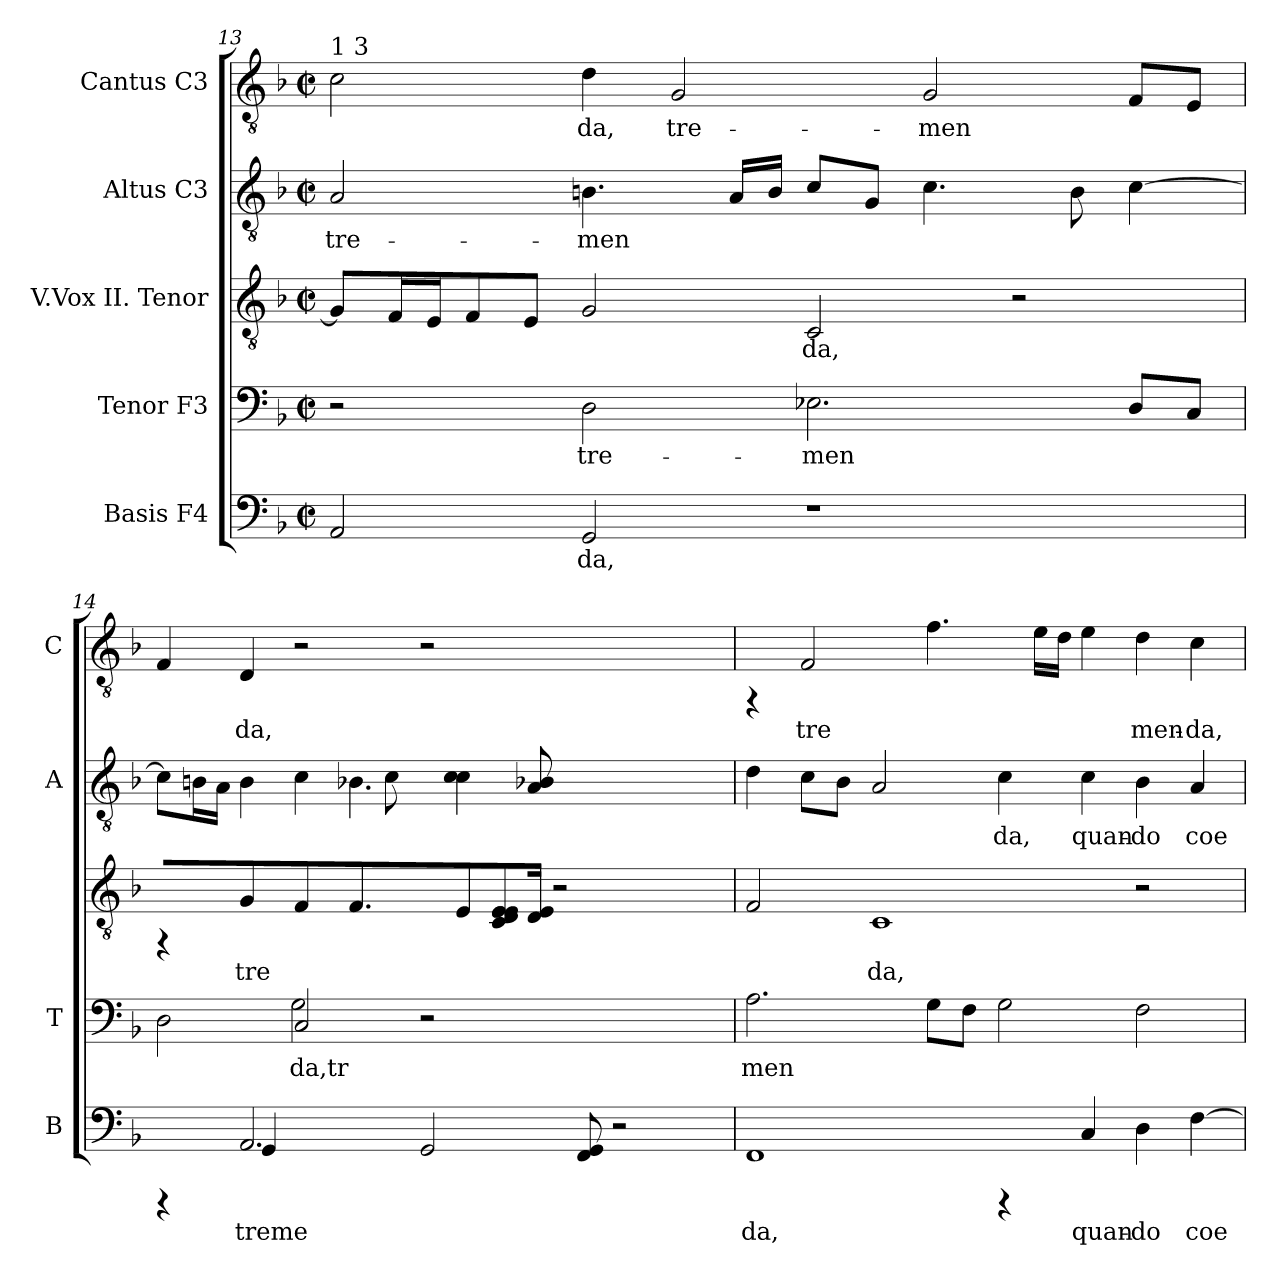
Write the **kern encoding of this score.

**kern	**text	**kern	**text	**kern	**text	**kern	**text	**kern	**text
*part5	*part5	*part4	*part4	*part3	*part3	*part2	*part2	*part1	*part1
*staff5	*staff5	*staff4	*staff4	*staff3	*staff3	*staff2	*staff2	*staff1	*staff1
*I"Basis  F4	*	*I"Tenor  F3	*	*I"V.Vox  II. Tenor	*	*I"Altus  C3	*	*I"Cantus  C3	*
*I'B	*	*I'T	*	*	*	*I'A	*	*I'C	*
!!LO:PB:g=z
*clefF4	*	*clefF4	*	*clefGv2	*	*clefGv2	*	*clefGv2	*
*k[b-]	*	*k[b-]	*	*k[b-]	*	*k[b-]	*	*k[b-]	*
*F:	*	*F:	*	*F:	*	*F:	*	*F:	*
*M2/2	*	*M2/2	*	*M2/2	*	*M2/2	*	*M2/2	*
*met(c|)	*	*met(c|)	*	*met(c|)	*	*met(c|)	*	*met(c|)	*
=13	=13	=13	=13	=13	=13	=13	=13	=13	=13
!	!	!	!	!	!	!	!	!LO:TX:a:t=1 3	!
!	!LO:LY:b:cj	!	!	!	!LO:LY:b:cj	!	!LO:LY:b:cj	!	!LO:LY:b:cj
2AA/	--	2r	.	8G/L]	--	2A/	tre-	2c\	--
!	!	!	!	!	!LO:LY:b:cj	!	!	!	!
.	.	.	.	16F/	--	.	.	.	.
!	!	!	!	!	!LO:LY:b:cj	!	!	!	!
.	.	.	.	16E/	--	.	.	.	.
!	!	!	!	!	!LO:LY:b:cj	!	!	!	!
.	.	.	.	8F/	--	.	.	.	.
!	!	!	!	!	!LO:LY:b:cj	!	!	!	!
.	.	.	.	8E/J	--	.	.	.	.
!	!LO:LY:b:cj	!	!LO:LY:b:cj	!	!LO:LY:b:cj	!	!LO:LY:b:cj	!	!LO:LY:b:cj
2GG/	-da,	2D\	tre-	2G/	--	4.Bn\	-men-	4d\	-da,
!	!	!	!	!	!	!	!	!	!LO:LY:b:cj
.	.	.	.	.	.	.	.	2G/	tre-
!	!	!	!	!	!	!	!LO:LY:b:cj	!	!
.	.	.	.	.	.	16A/L	--	.	.
!	!	!	!	!	!	!	!LO:LY:b:cj	!	!
.	.	.	.	.	.	16B/J	--	.	.
!	!	!	!LO:LY:b:cj	!	!LO:LY:b:cj	!	!LO:LY:b:cj	!	!
1r	.	2.E-X\	-men-	2C/	-da,	8c/L	--	.	.
!	!	!	!	!	!	!	!LO:LY:b:cj	!	!
.	.	.	.	.	.	8G/J	--	.	.
!	!	!	!	!	!	!	!LO:LY:b:cj	!	!LO:LY:b:cj
.	.	.	.	.	.	4.c\	--	2G/	-men-
.	.	.	.	2r	.	.	.	.	.
!	!	!	!	!	!	!	!LO:LY:b:cj	!	!
.	.	.	.	.	.	8B\	--	.	.
!	!	!	!LO:LY:b:cj	!	!	!	!LO:LY:b:cj	!	!LO:LY:b:cj
.	.	8D/L	--	.	.	[>4c\	--	8F/L	--
!	!	!	!LO:LY:b:cj	!	!	!	!	!	!LO:LY:b:cj
.	.	8C/J	--	.	.	.	.	8E/J	--
=14	=14	=14	=14	=14	=14	=14	=14	=14	=14
*^	*	*	*	*	*	*	*	*	*
!	!	!	!	!LO:LY:b:cj	!	!	!	!LO:LY:b:cj	!	!LO:LY:b:cj
*	*	*	*^	*	*	*	*^	*	*	*
4rCCC	4ryy	.	2D\	2ryy	--	4rFF	.	8c\L]	2..ryy	--	4F/	--
!	!	!	!	!	!	!	!	!	!	!LO:LY:b:cj	!	!
.	.	.	.	.	.	.	.	16Bn\	.	--	.	.
!	!	!	!	!	!	!	!	!	!	!LO:LY:b:cj	!	!
.	.	.	.	.	.	.	.	16A\J	.	--	.	.
!	!	!LO:LY:b:cj	!	!	!	!	!LO:LY:b:cj	!	!	!LO:LY:b:cj	!	!LO:LY:b:cj
2.AA/	4GG/	treme-	.	.	.	4G/	tre-	4B\	.	--	4D/	-da,
!	!	!	!	!	!LO:LY:b:cj	!	!	!	!	!	!	!
.	1ryy	.	2C/	2G\	-da,tr	4F/	.	4c\	.	.	2r	.
.	.	.	.	.	.	4.F/	.	4.B-\	.	.	.	.
!	!	!	!	!	!	!	!	!	!	!LO:LY:b:cj	!	!
.	.	.	.	.	.	.	.	.	8c\	--	.	.
2GG/	.	.	2r	2ryy	.	.	.	.	2ryy	.	2r	.
!	!	!	!	!	!	!	!LO:LY:b:cj	!	!	!	!	!
.	.	.	.	.	.	8E/L	--	4c\ 4c\	.	.	.	.
.	.	.	.	.	.	8E/ 8E/ 8D/ 8C/ 8E/J	.	.	.	.	.	.
!	!	!	!	!	!	!	!LO:LY:b:cj	!	!	!	!	!
.	.	.	.	.	.	16D/ 16E/J	--	8B-X/ 8A/	.	.	.	.
.	.	.	.	.	.	2r	.	.	.	.	.	.
!	!	!LO:LY:b:cj	!	!	!	!	!	!	!	!	!	!
8GG/ 8FF/	2ryy	--	2ryy	8ryy	.	.	.	2ryy	8ryy	.	2ryy	.
2r	.	.	.	2ryy	.	.	.	.	2ryy	.	.	.
.	.	.	.	.	.	8.ryy	.	.	.	.	.	.
.	8ryy	.	8ryy	.	.	.	.	8ryy	.	.	8ryy	.
*	*	*	*v	*v	*	*	*	*v	*v	*	*	*
=15	=15	=15	=15	=15	=15	=15	=15	=15	=15	=15
!	!	!LO:LY:b:cj	!	!LO:LY:b:cj	!	!LO:LY:b:cj	!	!LO:LY:b:cj	!	!
*v	*v	*	*	*	*	*	*	*	*	*
1FF	-da,	2.A\	men-	2F/	--	4d\	--	4rFF	.
!	!	!	!	!	!	!	!LO:LY:b:cj	!	!LO:LY:b:cj
.	.	.	.	.	.	8c\L	--	2F/	tre-
!	!	!	!	!	!	!	!LO:LY:b:cj	!	!
.	.	.	.	.	.	8B-\J	--	.	.
!	!	!	!	!	!LO:LY:b:cj	!	!LO:LY:b:cj	!	!
.	.	.	.	1C	-da,	2A/	--	.	.
!	!	!	!LO:LY:b:cj	!	!	!	!	!	!LO:LY:b:cj
.	.	8G\L	--	.	.	.	.	4.f\	--
!	!	!	!LO:LY:b:cj	!	!	!	!	!	!
.	.	8F\J	--	.	.	.	.	.	.
!	!	!	!LO:LY:b:cj	!	!	!	!LO:LY:b:cj	!	!
4rCCC	.	2G\	--	.	.	4c\	-da,	.	.
!	!	!	!	!	!	!	!	!	!LO:LY:b:cj
.	.	.	.	.	.	.	.	16e\L	--
!	!	!	!	!	!	!	!	!	!LO:LY:b:cj
.	.	.	.	.	.	.	.	16d\J	--
!	!LO:LY:b:cj	!	!	!	!	!	!LO:LY:b:cj	!	!LO:LY:b:cj
4C/	quan-	.	.	.	.	4c\	quan-	4e\	--
!	!LO:LY:b:cj	!	!LO:LY:b:cj	!	!	!	!LO:LY:b:cj	!	!LO:LY:b:cj
4D\	-do	2F\	--	2r	.	4B-\	-do	4d\	-men-
!	!LO:LY:b:cj	!	!	!	!	!	!LO:LY:b:cj	!	!LO:LY:b:cj
[<4F\	coe-	.	.	.	.	4A/	coe-	4c\	-da,
=	=	=	=	=	=	=	=	=	=
*-	*-	*-	*-	*-	*-	*-	*-	*-	*-
